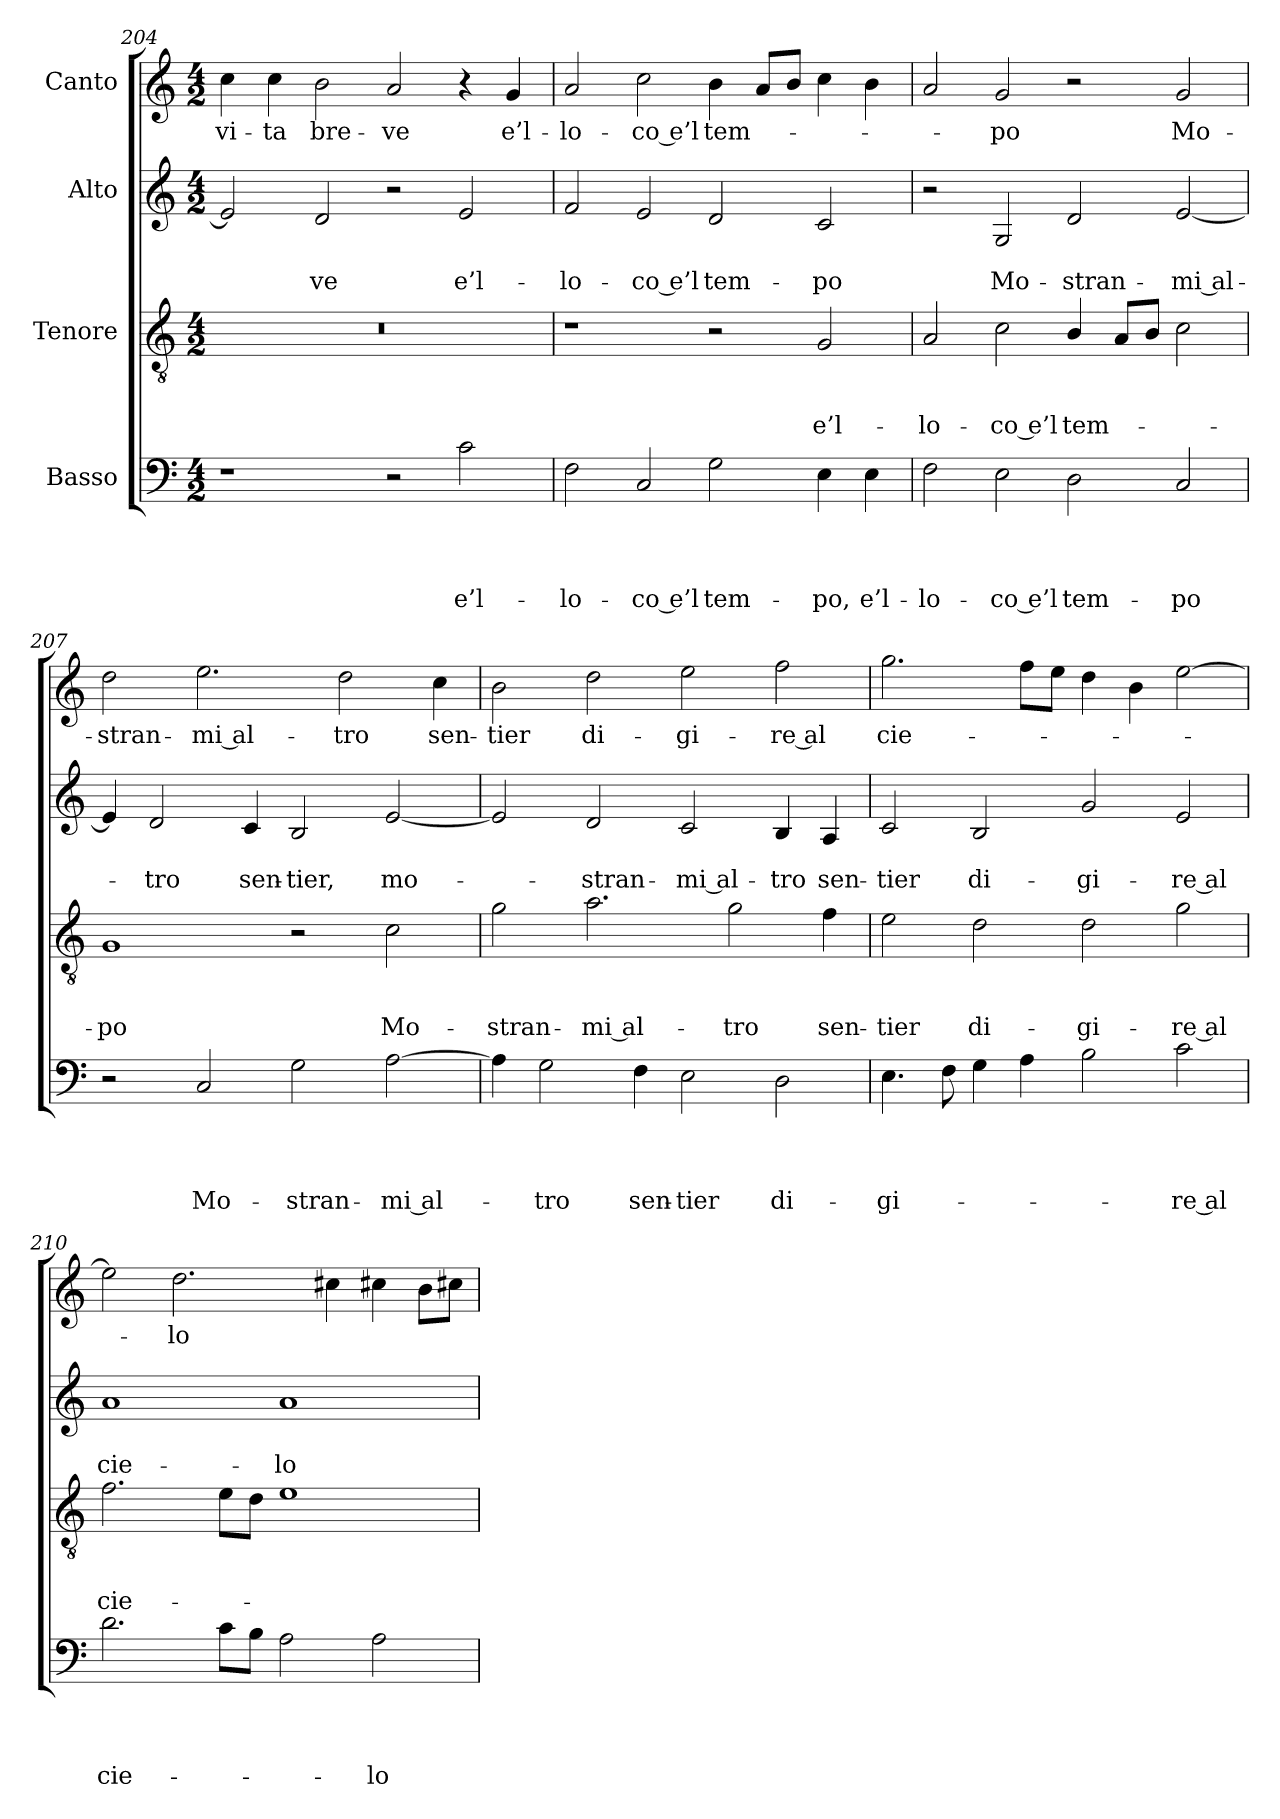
**kern	**text	**text	**text	**text	**kern	**text	**text	**text	**kern	**text	**text	**kern	**text
*part4	*part4	*part4	*part4	*part4	*part3	*part3	*part3	*part3	*part2	*part2	*part2	*part1	*part1
*staff4	*staff4	*staff4	*staff4	*staff4	*staff3	*staff3	*staff3	*staff3	*staff2	*staff2	*staff2	*staff1	*staff1
*I"Basso	*	*	*	*	*I"Tenore	*	*	*	*I"Alto	*	*	*I"Canto	*
*clefF4	*	*	*	*	*clefGv2	*	*	*	*clefG2	*	*	*clefG2	*
*k[]	*	*	*	*	*k[]	*	*	*	*k[]	*	*	*k[]	*
*M4/2	*	*	*	*	*M4/2	*	*	*	*M4/2	*	*	*M4/2	*
=204	=204	=204	=204	=204	=204	=204	=204	=204	=204	=204	=204	=204	=204
1r	.	.	.	.	0r	.	.	.	2e/]	.	.	4cc\	vi-
.	.	.	.	.	.	.	.	.	.	.	.	4cc\	-ta
.	.	.	.	.	.	.	.	.	2d/	.	-ve	2b\	bre-
2r	.	.	.	.	.	.	.	.	2r	.	.	2a/	-ve
2c\	.	.	.	e’l-	.	.	.	.	2e/	.	e’l-	4r	.
.	.	.	.	.	.	.	.	.	.	.	.	4g/	e’l-
=205	=205	=205	=205	=205	=205	=205	=205	=205	=205	=205	=205	=205	=205
2F\	.	.	.	lo-	1r	.	.	.	2f/	.	lo-	2a/	lo-
2C/	.	.	.	-co e’l	.	.	.	.	2e/	.	-co e’l	2cc\	-co e’l
2G\	.	.	.	tem-	2r	.	.	.	2d/	.	tem-	4b\	tem-
.	.	.	.	.	.	.	.	.	.	.	.	8a/L	.
.	.	.	.	.	.	.	.	.	.	.	.	8b/J	.
4E\	.	.	.	-po,	2G/	.	.	e’l-	2c/	.	-po	4cc\	.
4E\	.	.	.	e’l-	.	.	.	.	.	.	.	4b\	.
=206	=206	=206	=206	=206	=206	=206	=206	=206	=206	=206	=206	=206	=206
2F\	.	.	.	lo-	2A/	.	.	lo-	2r	.	.	2a/	.
2E\	.	.	.	-co e’l	2c\	.	.	-co e’l	2G/	.	Mo-	2g/	-po
2D\	.	.	.	tem-	4B/	.	.	tem-	2d/	.	-stran-	2r	.
.	.	.	.	.	8A/L	.	.	.	.	.	.	.	.
.	.	.	.	.	8B/J	.	.	.	.	.	.	.	.
2C/	.	.	.	-po	2c\	.	.	.	[2e/	.	-mi al-	2g/	Mo-
=207	=207	=207	=207	=207	=207	=207	=207	=207	=207	=207	=207	=207	=207
2r	.	.	.	.	1G/	.	.	-po	4e/]	.	.	2dd\	-stran-
.	.	.	.	.	.	.	.	.	2d/	.	-tro	.	.
2C/	.	.	.	Mo-	.	.	.	.	.	.	.	2.ee\	-mi al-
.	.	.	.	.	.	.	.	.	4c/	.	sen-	.	.
2G\	.	.	.	-stran-	2r	.	.	.	2B/	.	-tier,	.	.
.	.	.	.	.	.	.	.	.	.	.	.	2dd\	-tro
[2A\	.	.	.	-mi al-	2c\	.	.	Mo-	[2e/	.	mo-	.	.
.	.	.	.	.	.	.	.	.	.	.	.	4cc\	sen-
=208	=208	=208	=208	=208	=208	=208	=208	=208	=208	=208	=208	=208	=208
4A\]	.	.	.	.	2g\	.	.	-stran-	2e/]	.	.	2b\	-tier
2G\	.	.	.	-tro	.	.	.	.	.	.	.	.	.
.	.	.	.	.	2.a\	.	.	-mi al-	2d/	.	-stran-	2dd\	di-
4F\	.	.	.	sen-	.	.	.	.	.	.	.	.	.
2E\	.	.	.	-tier	.	.	.	.	2c/	.	-mi al-	2ee\	gi-
.	.	.	.	.	2g\	.	.	-tro	.	.	.	.	.
2D\	.	.	.	di-	.	.	.	.	4B/	.	-tro	2ff\	-re al
.	.	.	.	.	4f\	.	.	sen-	4A/	.	sen-	.	.
=209	=209	=209	=209	=209	=209	=209	=209	=209	=209	=209	=209	=209	=209
4.E\	.	.	.	gi-	2e\	.	.	-tier	2c/	.	-tier	2.gg\	cie-
8F\	.	.	.	.	.	.	.	.	.	.	.	.	.
4G\	.	.	.	.	2d\	.	.	di-	2B/	.	di-	.	.
4A\	.	.	.	.	.	.	.	.	.	.	.	8ff\L	.
.	.	.	.	.	.	.	.	.	.	.	.	8ee\J	.
2B\	.	.	.	.	2d\	.	.	gi-	2g/	.	gi-	4dd\	.
.	.	.	.	.	.	.	.	.	.	.	.	4b\	.
2c\	.	.	.	-re al	2g\	.	.	-re al	2e/	.	-re al	[2ee\	.
=210	=210	=210	=210	=210	=210	=210	=210	=210	=210	=210	=210	=210	=210
2.d\	.	.	.	cie-	2.f\	.	.	cie-	1a/	.	cie-	2ee\]	.
.	.	.	.	.	.	.	.	.	.	.	.	2.dd\	-lo
8c\L	.	.	.	.	8e\L	.	.	.	.	.	.	.	.
8B\J	.	.	.	.	8d\J	.	.	.	.	.	.	.	.
2A\	.	.	.	.	1e/	.	.	.	1a/	.	-lo	.	.
.	.	.	.	.	.	.	.	.	.	.	.	4cc#X\	.
2A\	.	.	.	-lo	.	.	.	.	.	.	.	4cc#X\	.
.	.	.	.	.	.	.	.	.	.	.	.	8b\L	.
.	.	.	.	.	.	.	.	.	.	.	.	8cc#X\J	.
=	=	=	=	=	=	=	=	=	=	=	=	=	=
*-	*-	*-	*-	*-	*-	*-	*-	*-	*-	*-	*-	*-	*-
